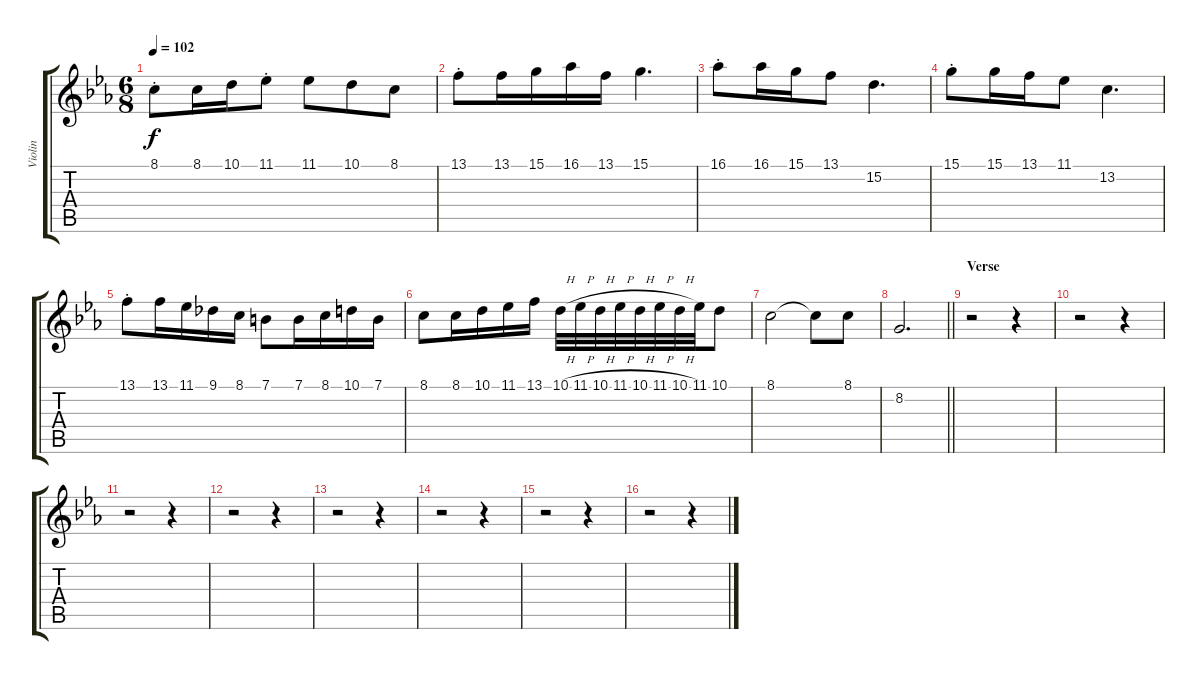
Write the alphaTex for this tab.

\track ("Violin" "Violin") {instrument violin}
\staff {score tabs}
\tuning (E4 B3 G3 D3 A2 E2) {hide}
\ts (6 8)
\tempo 102
\clef g2
\ks cminor
8.1{st}.8{dy f} 8.1.16 10.1.16 11.1{st}.8 11.1.8 10.1.8 8.1.8 |
13.1{st}.8 13.1.16 15.1.16 16.1.16 13.1.16 15.1.4{d} |
16.1{st}.8 16.1.16 15.1.16 13.1.8 15.2.4{d} |
15.1{st}.8 15.1.16 13.1.16 11.1.8 13.2.4{d} |
13.1{st}.8 13.1.16 11.1.16 9.1.16 8.1.16 7.1.8 7.1.16 8.1.16 10.1.16 7.1.16 |
8.1.8 8.1.16 10.1.16 11.1.16 13.1.16 10.1{h}.32 11.1{h}.32 10.1{h}.32 11.1{h}.32 10.1{h}.32 11.1{h}.32 10.1{h}.32 11.1.32 10.1.8 |
8.1.2 8.1{t}.8 8.1.8 |
\barLineRight lightlight
8.2.2{d} |
\section ("" "Verse")
r.2 r.4 |
r.2 r.4 |
r.2 r.4 |
r.2 r.4 |
r.2 r.4 |
r.2 r.4 |
r.2 r.4 |
r.2 r.4
